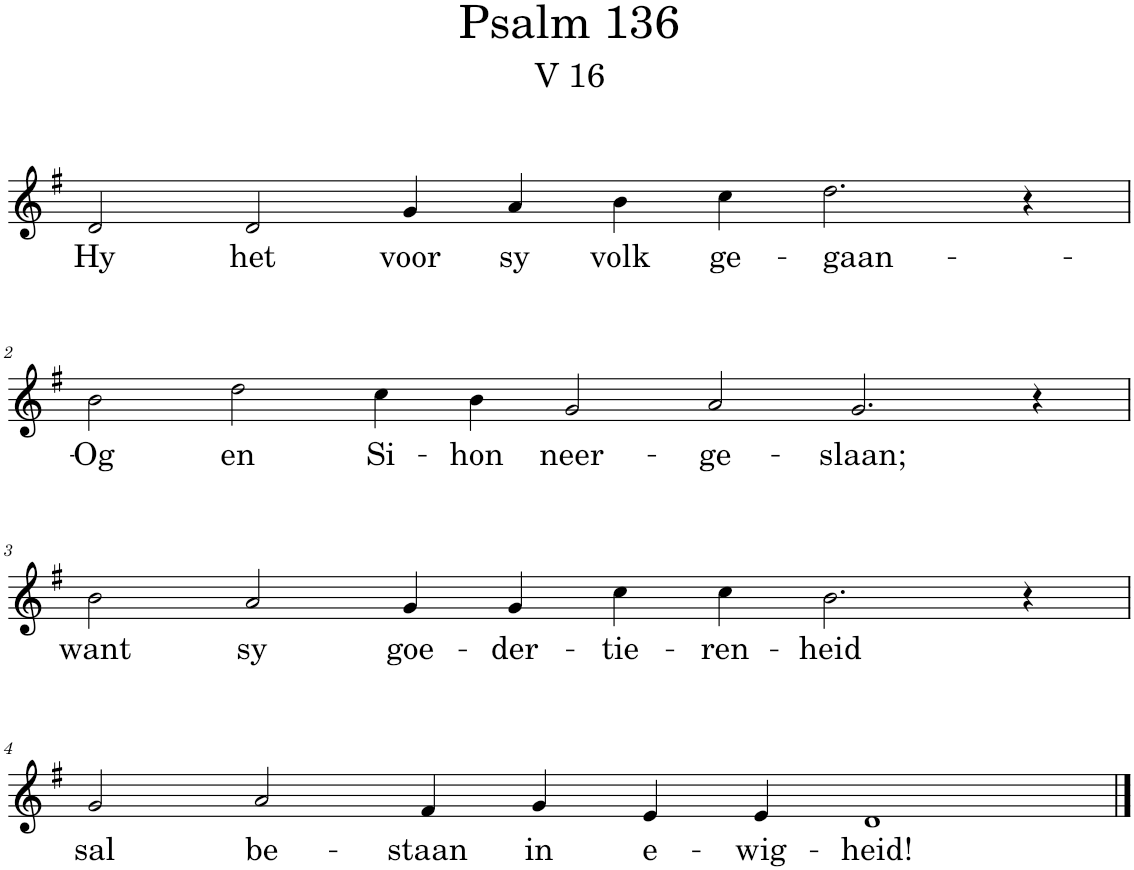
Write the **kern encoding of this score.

**kern	**text
*part1	*part1
*staff1	*staff1
*I"Pipe Organ	*
*I'Org.	*
*clefG2	*
*k[f#]	*
*M12/4	*
=1	=1
!	!LO:LY:b
2d/	Hy
!	!LO:LY:b
2d/	het
!	!LO:LY:b
4g/	voor
!	!LO:LY:b
4a/	sy
!	!LO:LY:b
4b\	volk
!	!LO:LY:b
4cc\	ge-
!	!LO:LY:b
2.dd\	-gaan-
4r	.
!!LO:LB:g=z
=2	=2
*M14/4	*
!	!LO:LY:b
2b\	-Og
!	!LO:LY:b
2dd\	en
!	!LO:LY:b
4cc\	Si-
!	!LO:LY:b
4b\	-hon
!	!LO:LY:b
2g/	neer-
!	!LO:LY:b
2a/	-ge-
!	!LO:LY:b
2.g/	-slaan;
4r	.
!!LO:LB:g=z
=3	=3
*M12/4	*
!	!LO:LY:b
2b\	want
!	!LO:LY:b
2a/	sy
!	!LO:LY:b
4g/	goe-
!	!LO:LY:b
4g/	-der-
!	!LO:LY:b
4cc\	-tie-
!	!LO:LY:b
4cc\	-ren-
!	!LO:LY:b
2.b\	-heid
4r	.
!!LO:LB:g=z
=4	=4
!	!LO:LY:b
2g/	sal
!	!LO:LY:b
2a/	be-
!	!LO:LY:b
4f#/	-staan
!	!LO:LY:b
4g/	in
!	!LO:LY:b
4e/	e-
!	!LO:LY:b
4e/	-wig-
!	!LO:LY:b
1d	-heid!
==	==
*-	*-
